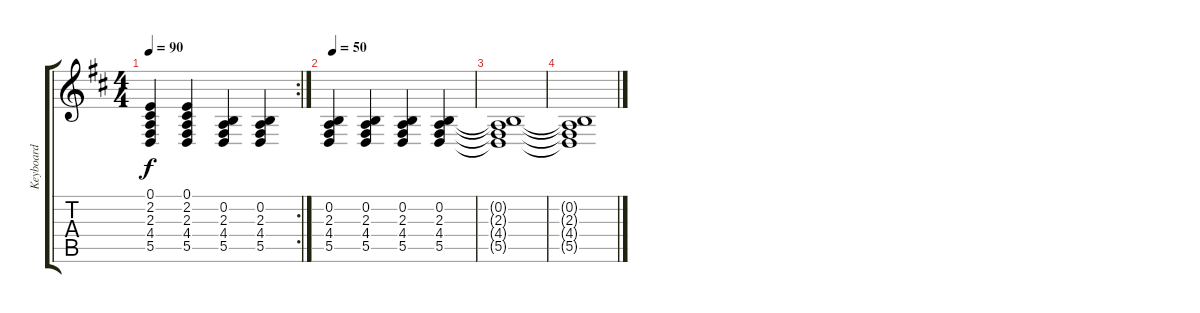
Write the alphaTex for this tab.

\track ("Keyboard" "Keyboard") {instrument stringensemble2}
\staff {score tabs}
\tuning (E4 B3 G3 D3 A2 E2) {hide}
\rc 2
\ts (4 4)
\tempo 90
\clef g2
\ks d
(0.1 2.2 2.3 4.4 5.5).4{dy f} (0.1 2.2 2.3 4.4 5.5).4 (0.2 2.3 4.4 5.5).4 (0.2 2.3 4.4 5.5).4 |
\tempo 50
(0.2 2.3 4.4 5.5).4 (0.2 2.3 4.4 5.5).4 (0.2 2.3 4.4 5.5).4 (0.2 2.3 4.4 5.5).4 |
(0.2{t} 2.3{t} 4.4{t} 5.5{t}).1 |
(0.2{t} 2.3{t} 4.4{t} 5.5{t}).1
